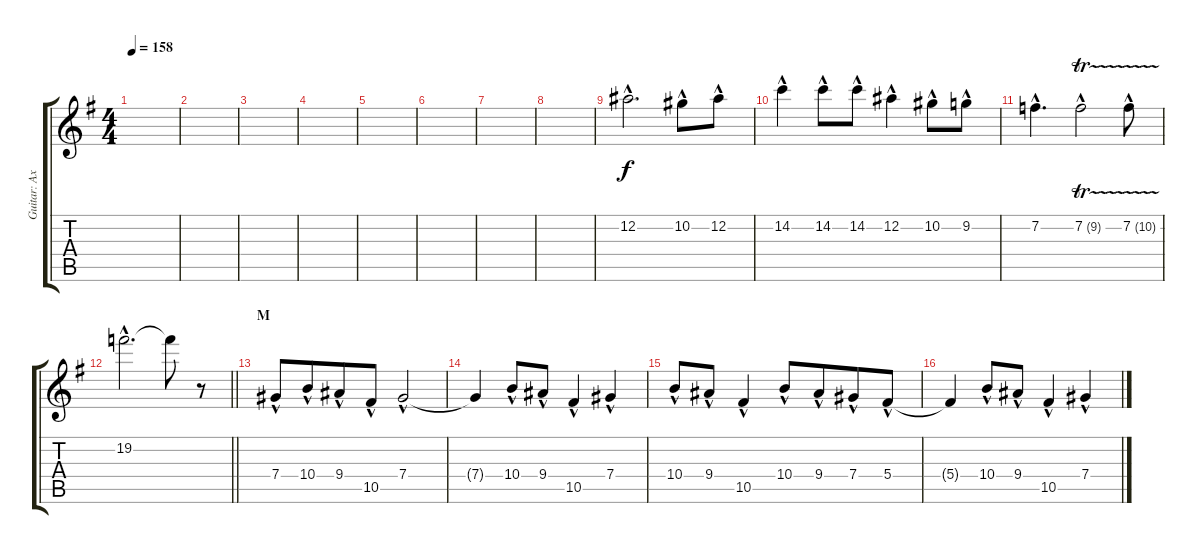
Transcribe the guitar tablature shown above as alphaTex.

\track ("Guitar: Axel" "Guitar: Ax") {instrument overdrivenguitar}
\staff {score tabs}
\tuning (Eb4 Bb3 Gb3 Db3 Ab2 Eb2) {hide}
\ts (4 4)
\tempo 158
\clef g2
\ks g
|
|
|
|
|
|
|
|
12.2{hac}.2{d} 10.2{hac}.8 12.2{hac}.8 |
14.2{hac}.4 14.2{hac}.8 14.2{hac}.8 12.2{hac}.4 10.2{hac}.8 9.2{hac}.8 |
7.2{hac}.4{d} 7.2{tr (9 16) hac}.2 7.2{tr (10 16) hac}.8 |
\barLineRight lightlight
19.2{hac}.2{d} 19.2{t}.8 r.8 |
\section ("" "M")
7.4{hac}.8{volume 13 balance 4} 10.4{hac}.8{beam merge} 9.4{hac}.8 10.5{hac}.8 7.4{hac}.2 |
7.4{t}.4 10.4{hac}.8 9.4{hac}.8 10.5{hac}.4 7.4{hac}.4 |
10.4{hac}.8 9.4{hac}.8 10.5{hac}.4 10.4{hac}.8 9.4{hac}.8{beam merge} 7.4{hac}.8 5.4{hac}.8 |
5.4{t}.4 10.4{hac}.8 9.4{hac}.8 10.5{hac}.4 7.4{hac}.4
